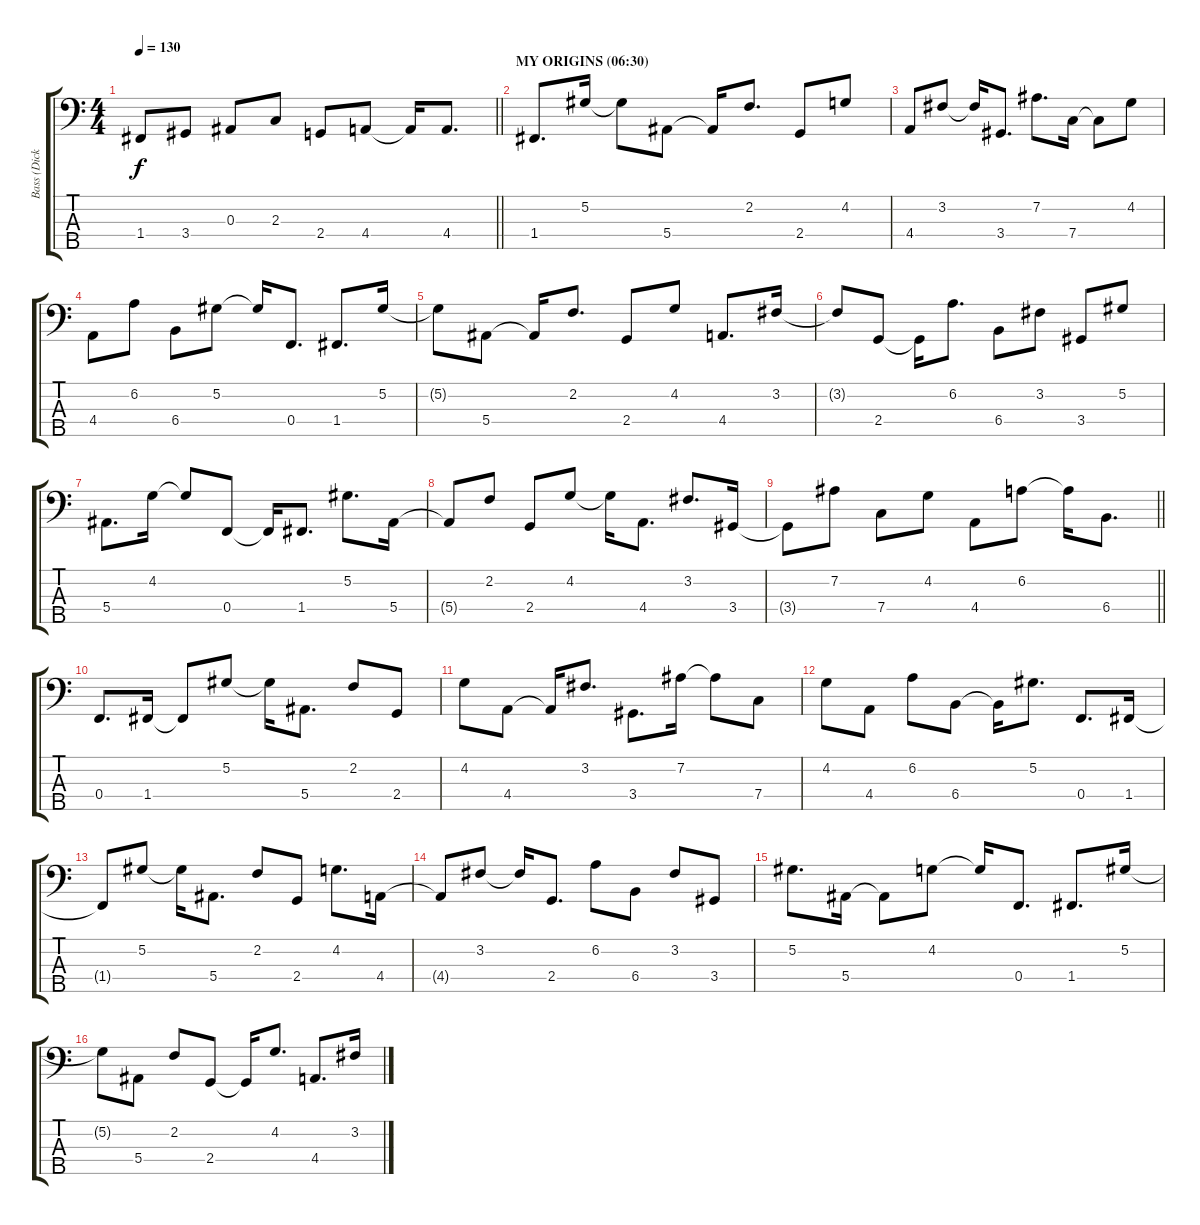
\track ("Bass (Dick Lovgren)" "Bass (Dick") {instrument slapbass1}
\staff {score tabs}
\tuning (Ab2 Eb2 Bb1 F1 C1) {hide}
\ts (4 4)
\tempo 130
\clef f4
\barLineRight lightlight
\ks c
1.4{t}.8{dy f} 3.4.8 0.3.8 2.3.8 2.4.8 4.4.8 4.4{t}.16 4.4.8{d} |
\section ("" "MY ORIGINS (06:30)")
1.4.8{d} 5.2.16 5.2{t}.8 5.4.8 5.4{t}.16 2.2.8{d} 2.4.8 4.2.8 |
4.4.8 3.2.8 3.2{t}.16 3.4.8{d} 7.2.8{d} 7.4.16 7.4{t}.8 4.2.8 |
4.4.8 6.2.8 6.4.8 5.2.8 5.2{t}.16 0.4.8{d} 1.4.8{d} 5.2.16 |
5.2{t}.8 5.4.8 5.4{t}.16 2.2.8{d} 2.4.8 4.2.8 4.4.8{d} 3.2.16 |
3.2{t}.8 2.4.8 2.4{t}.16 6.2.8{d} 6.4.8 3.2.8 3.4.8 5.2.8 |
5.4.8{d} 4.2.16 4.2{t}.8 0.4.8 0.4{t}.16 1.4.8{d} 5.2.8{d} 5.4.16 |
5.4{t}.8 2.2.8 2.4.8 4.2.8 4.2{t}.16 4.4.8{d} 3.2.8{d} 3.4.16 |
\barLineRight lightlight
3.4{t}.8 7.2.8 7.4.8 4.2.8 4.4.8 6.2.8 6.2{t}.16 6.4.8{d} |
0.4.8{d} 1.4.16 1.4{t}.8 5.2.8 5.2{t}.16 5.4.8{d} 2.2.8 2.4.8 |
4.2.8 4.4.8 4.4{t}.16 3.2.8{d} 3.4.8{d} 7.2.16 7.2{t}.8 7.4.8 |
4.2.8 4.4.8 6.2.8 6.4.8 6.4{t}.16 5.2.8{d} 0.4.8{d} 1.4.16 |
1.4{t}.8 5.2.8 5.2{t}.16 5.4.8{d} 2.2.8 2.4.8 4.2.8{d} 4.4.16 |
4.4{t}.8 3.2.8 3.2{t}.16 2.4.8{d} 6.2.8 6.4.8 3.2.8 3.4.8 |
5.2.8{d} 5.4.16 5.4{t}.8 4.2.8 4.2{t}.16 0.4.8{d} 1.4.8{d} 5.2.16 |
5.2{t}.8 5.4.8 2.2.8 2.4.8 2.4{t}.16 4.2.8{d} 4.4.8{d} 3.2.16
